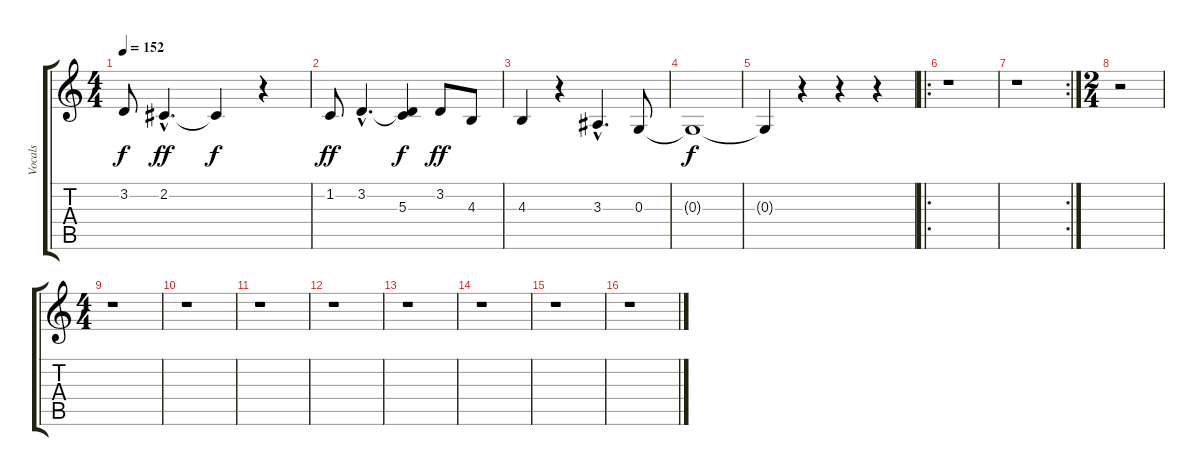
\track ("Vocals" "Vocals") {instrument synthbrass2}
\staff {score tabs}
\tuning (E4 B3 G3 D3 A2 E2) {hide}
\ts (4 4)
\tempo 152
\clef g2
\ks c
3.2{t}.8{dy f} 2.2{hac}.4{d dy ff} 2.2{t}.4{dy f} r.4 |
1.2.8{dy ff} 3.2{hac}.4{d} (3.2{t} 5.3).4{dy f} 3.2.8{dy ff} 4.3.8 |
4.3.4 r.4 3.3{hac}.4{d} 0.3.8 |
0.3{t}.1{dy f} |
0.3{t}.4 r.4 r.4 r.4 |
\ro
r.1 |
\rc 2
r.1 |
\ts (2 4)
r.2 |
\ts (4 4)
r.1 |
r.1 |
r.1 |
r.1 |
r.1 |
r.1 |
r.1 |
r.1
